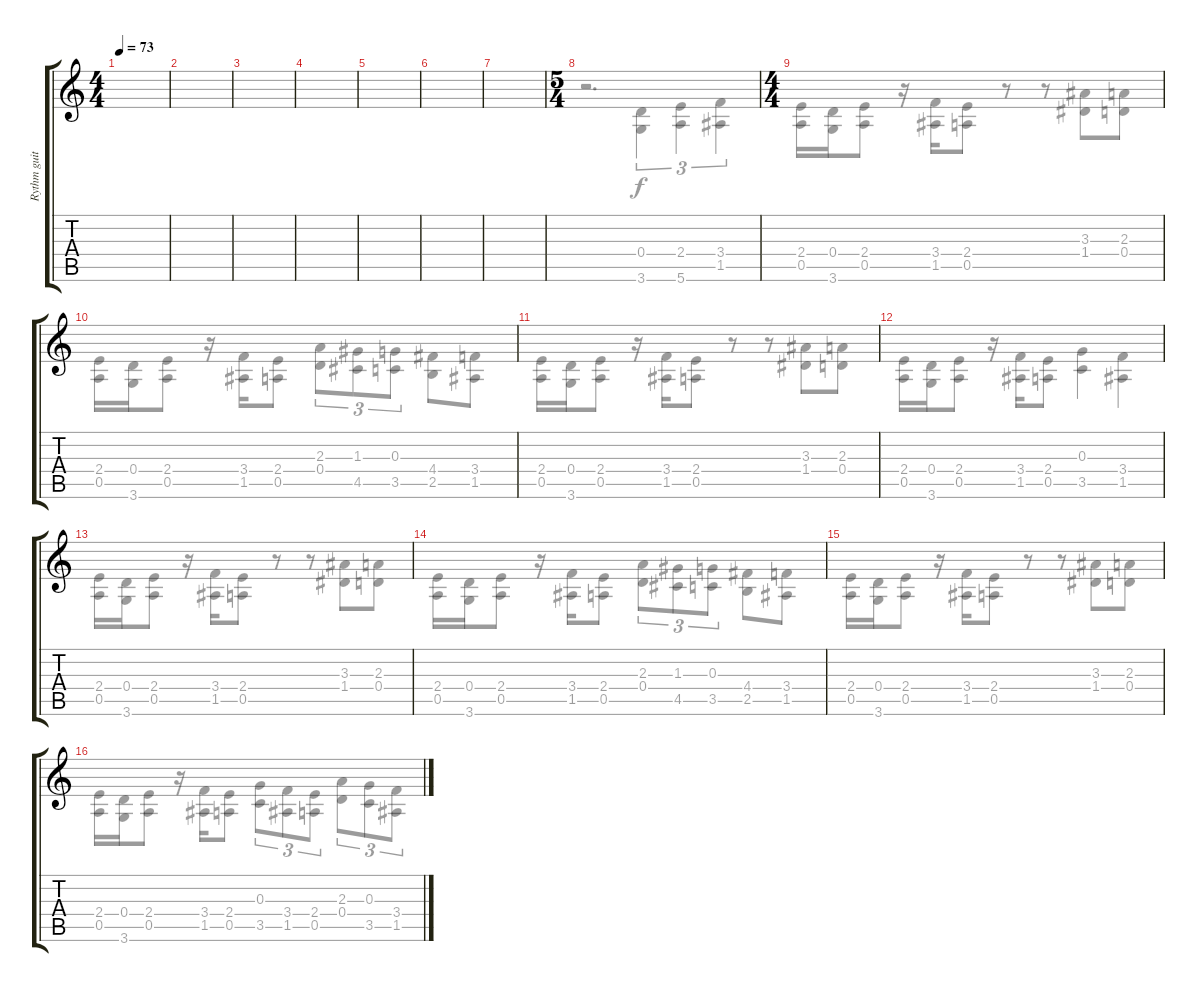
\track ("Rythm guitar" "Rythm guit") {instrument overdrivenguitar}
\staff {score tabs}
\tuning (E4 B3 G3 D3 A2 E2) {hide}
\voice
\ts (4 4)
\tempo 73
\clef g2
\ks c
|
|
|
|
|
|
|
\ts (5 4)
|
\ts (4 4)
|
|
|
|
|
|
|
\voice
\clef g2
\ks c
|
|
|
|
|
|
|
r.2{d} (0.4 3.6).4{tu (3 2)} (2.4 5.6).4{tu (3 2)} (3.4 1.5).4{tu (3 2)} |
(2.4 0.5).16 (0.4 3.6).16 (2.4 0.5).8 r.16 (3.4 1.5).16 (2.4 0.5).8 r.8 r.8 (3.3 1.4).8 (2.3 0.4).8 |
(2.4 0.5).16 (0.4 3.6).16 (2.4 0.5).8 r.16 (3.4 1.5).16 (2.4 0.5).8 (2.3 0.4).8{tu (3 2)} (1.3 4.5).8{tu (3 2)} (0.3 3.5).8{tu (3 2)} (4.4 2.5).8 (3.4 1.5).8 |
(2.4 0.5).16 (0.4 3.6).16 (2.4 0.5).8 r.16 (3.4 1.5).16 (2.4 0.5).8 r.8 r.8 (3.3 1.4).8 (2.3 0.4).8 |
(2.4 0.5).16 (0.4 3.6).16 (2.4 0.5).8 r.16 (3.4 1.5).16 (2.4 0.5).8 (0.3 3.5).4 (3.4 1.5).4 |
(2.4 0.5).16 (0.4 3.6).16 (2.4 0.5).8 r.16 (3.4 1.5).16 (2.4 0.5).8 r.8 r.8 (3.3 1.4).8 (2.3 0.4).8 |
(2.4 0.5).16 (0.4 3.6).16 (2.4 0.5).8 r.16 (3.4 1.5).16 (2.4 0.5).8 (2.3 0.4).8{tu (3 2)} (1.3 4.5).8{tu (3 2)} (0.3 3.5).8{tu (3 2)} (4.4 2.5).8 (3.4 1.5).8 |
(2.4 0.5).16 (0.4 3.6).16 (2.4 0.5).8 r.16 (3.4 1.5).16 (2.4 0.5).8 r.8 r.8 (3.3 1.4).8 (2.3 0.4).8 |
(2.4 0.5).16 (0.4 3.6).16 (2.4 0.5).8 r.16 (3.4 1.5).16 (2.4 0.5).8 (0.3 3.5).8{tu (3 2)} (3.4 1.5).8{tu (3 2)} (2.4 0.5).8{tu (3 2)} (2.3 0.4).8{tu (3 2)} (0.3 3.5).8{tu (3 2)} (3.4 1.5).8{tu (3 2)}
